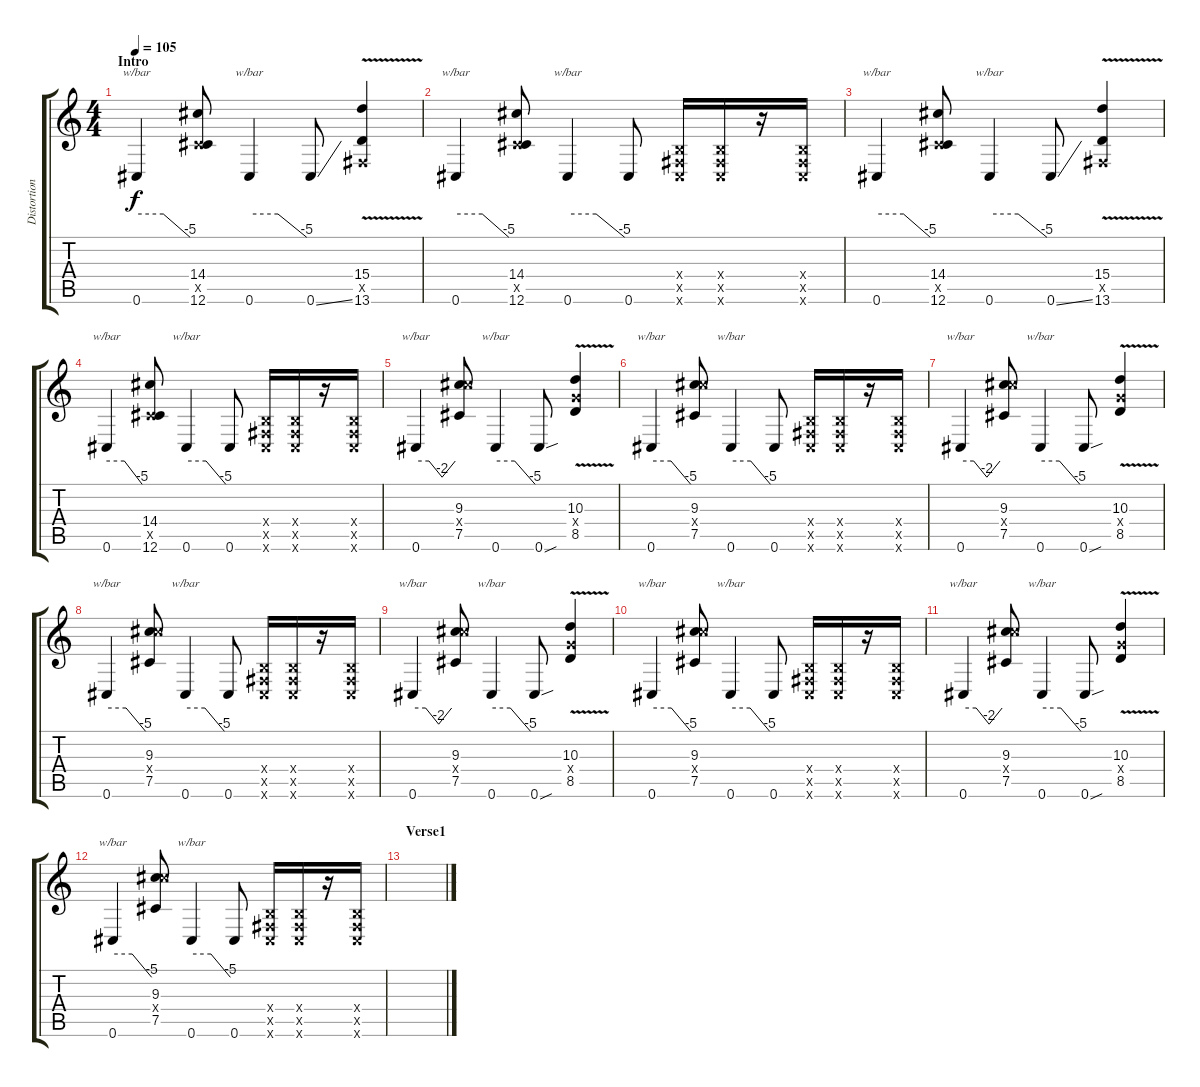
\track ("Distortion Guitar1" "Distortion") {instrument distortionguitar}
\staff {score tabs}
\tuning (Db4 Ab3 E3 B2 Gb2 Db2) {hide}
\ts (4 4)
\section ("" "Intro")
\tempo 105
\clef g2
\ks c
0.6.4{tbe (custom default 0 0 30 0 60 -20) dy f instrument distortionguitar} (14.4 7.5{x} 12.6).8 0.6.4{tbe (custom default 0 0 30 0 60 -20)} 0.6{ss}.8 (15.4{v} 0.5{x} 13.6{v}).4 |
0.6.4{tbe (custom default 0 0 30 0 60 -20)} (14.4 7.5{x} 12.6).8 0.6.4{tbe (custom default 0 0 30 0 60 -20)} 0.6.8 (0.4{x} 0.5{x} 0.6{x}).16 (0.4{x} 0.5{x} 0.6{x}).16 r.16 (0.4{x} 0.5{x} 0.6{x}).16 |
0.6.4{tbe (custom default 0 0 30 0 60 -20)} (14.4 7.5{x} 12.6).8 0.6.4{tbe (custom default 0 0 30 0 60 -20)} 0.6{ss}.8 (15.4{v} 0.5{x} 13.6{v}).4 |
0.6.4{tbe (custom default 0 0 30 0 60 -20)} (14.4 7.5{x} 12.6).8 0.6.4{tbe (custom default 0 0 30 0 60 -20)} 0.6.8 (0.4{x} 0.5{x} 0.6{x}).16 (0.4{x} 0.5{x} 0.6{x}).16 r.16 (0.4{x} 0.5{x} 0.6{x}).16 |
0.6.4{tbe (custom default 0 0 20 0 40 -8 60 0)} (9.3 14.4{x} 7.5).8 0.6.4{tbe (custom default 0 0 29 0 60 -20)} 0.6{sou}.8 (10.3{v} 8.4{x} 8.5{v}).4 |
0.6.4{tbe (custom default 0 0 30 0 60 -20)} (9.3 14.4{x} 7.5).8 0.6.4{tbe (custom default 0 0 30 0 60 -20)} 0.6.8 (0.4{x} 0.5{x} 0.6{x}).16 (0.4{x} 0.5{x} 0.6{x}).16 r.16 (0.4{x} 0.5{x} 0.6{x}).16 |
0.6.4{tbe (custom default 0 0 20 0 40 -8 60 0)} (9.3 14.4{x} 7.5).8 0.6.4{tbe (custom default 0 0 29 0 60 -20)} 0.6{sou}.8 (10.3{v} 8.4{x} 8.5{v}).4 |
0.6.4{tbe (custom default 0 0 30 0 60 -20)} (9.3 14.4{x} 7.5).8 0.6.4{tbe (custom default 0 0 30 0 60 -20)} 0.6.8 (0.4{x} 0.5{x} 0.6{x}).16 (0.4{x} 0.5{x} 0.6{x}).16 r.16 (0.4{x} 0.5{x} 0.6{x}).16 |
0.6.4{tbe (custom default 0 0 20 0 40 -8 60 0)} (9.3 14.4{x} 7.5).8 0.6.4{tbe (custom default 0 0 29 0 60 -20)} 0.6{sou}.8 (10.3{v} 8.4{x} 8.5{v}).4 |
0.6.4{tbe (custom default 0 0 30 0 60 -20)} (9.3 14.4{x} 7.5).8 0.6.4{tbe (custom default 0 0 30 0 60 -20)} 0.6.8 (0.4{x} 0.5{x} 0.6{x}).16 (0.4{x} 0.5{x} 0.6{x}).16 r.16 (0.4{x} 0.5{x} 0.6{x}).16 |
0.6.4{tbe (custom default 0 0 20 0 40 -8 60 0)} (9.3 14.4{x} 7.5).8 0.6.4{tbe (custom default 0 0 29 0 60 -20)} 0.6{sou}.8 (10.3{v} 8.4{x} 8.5{v}).4 |
0.6.4{tbe (custom default 0 0 30 0 60 -20)} (9.3 14.4{x} 7.5).8 0.6.4{tbe (custom default 0 0 30 0 60 -20)} 0.6.8 (0.4{x} 0.5{x} 0.6{x}).16 (0.4{x} 0.5{x} 0.6{x}).16 r.16 (0.4{x} 0.5{x} 0.6{x}).16 |
\section ("" "Verse1")
